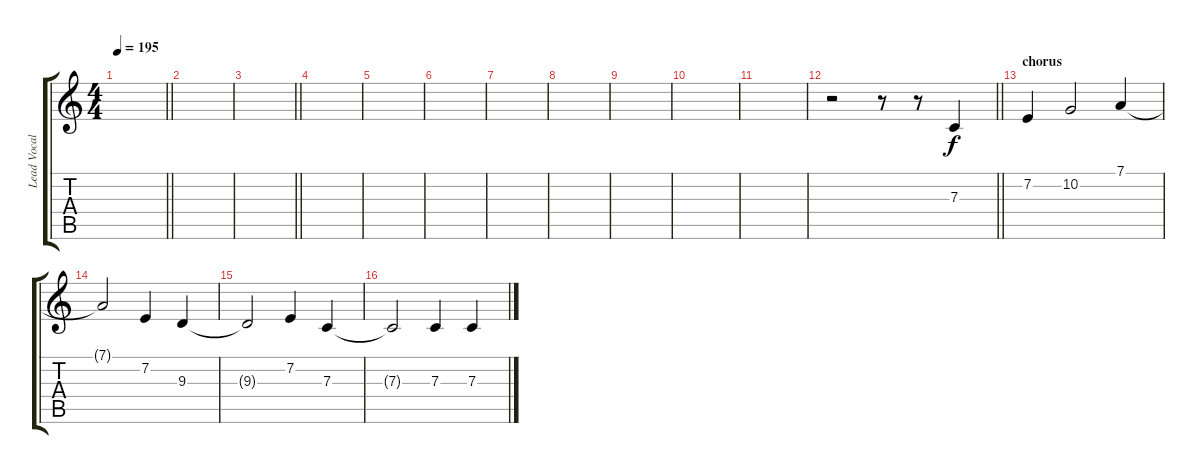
\track ("Lead Vocal" "Lead Vocal") {instrument altosax}
\staff {score tabs}
\tuning (D4 A3 F3 C3 G2 C2) {hide}
\ts (4 4)
\tempo 195
\clef g2
\barLineRight lightlight
\ks c
|
|
\barLineRight lightlight
|
|
|
|
|
|
|
|
|
\barLineRight lightlight
r.2 r.8 r.8 7.3.4 |
\section ("" "chorus")
7.2.4 10.2.2 7.1.4 |
7.1{t}.2 7.2.4 9.3.4 |
9.3{t}.2 7.2.4 7.3.4 |
7.3{t}.2 7.3.4 7.3.4
